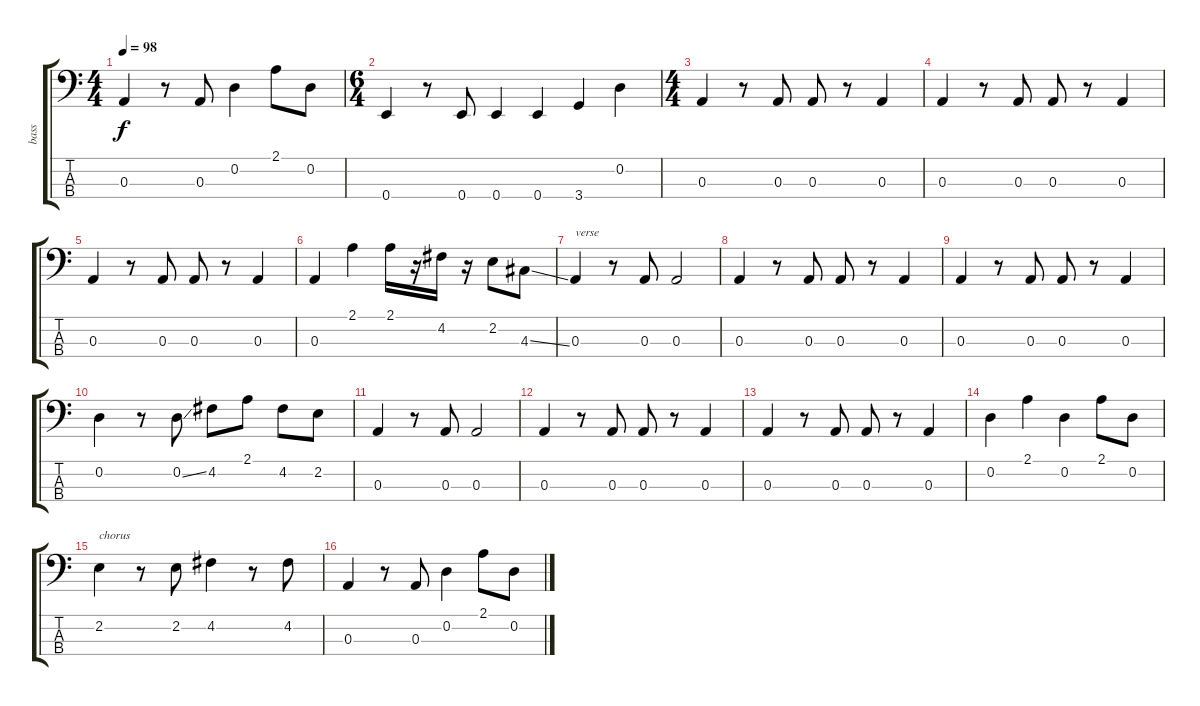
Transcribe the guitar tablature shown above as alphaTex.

\track ("bass" "bass") {instrument electricbassfinger}
\staff {score tabs}
\tuning (G2 D2 A1 E1) {hide}
\ts (4 4)
\tempo 98
\clef f4
\ks c
0.3.4{dy f} r.8 0.3.8 0.2.4 2.1.8 0.2.8 |
\ts (6 4)
0.4.4 r.8 0.4.8 0.4.4 0.4.4 3.4.4 0.2.4 |
\ts (4 4)
0.3.4 r.8 0.3.8 0.3.8 r.8 0.3.4 |
0.3.4 r.8 0.3.8 0.3.8 r.8 0.3.4 |
0.3.4 r.8 0.3.8 0.3.8 r.8 0.3.4 |
0.3.4 2.1.4 2.1.16 r.16 4.2.16 r.16 2.2.8 4.3{ss}.8 |
0.3.4{txt "verse"} r.8 0.3.8 0.3.2 |
0.3.4 r.8 0.3.8 0.3.8 r.8 0.3.4 |
0.3.4 r.8 0.3.8 0.3.8 r.8 0.3.4 |
0.2.4 r.8 0.2{ss}.8 4.2.8 2.1.8 4.2.8 2.2.8 |
0.3.4 r.8 0.3.8 0.3.2 |
0.3.4 r.8 0.3.8 0.3.8 r.8 0.3.4 |
0.3.4 r.8 0.3.8 0.3.8 r.8 0.3.4 |
0.2.4 2.1.4 0.2.4 2.1.8 0.2.8 |
2.2.4{txt "chorus"} r.8 2.2.8 4.2.4 r.8 4.2.8 |
0.3.4 r.8 0.3.8 0.2.4 2.1.8 0.2.8
